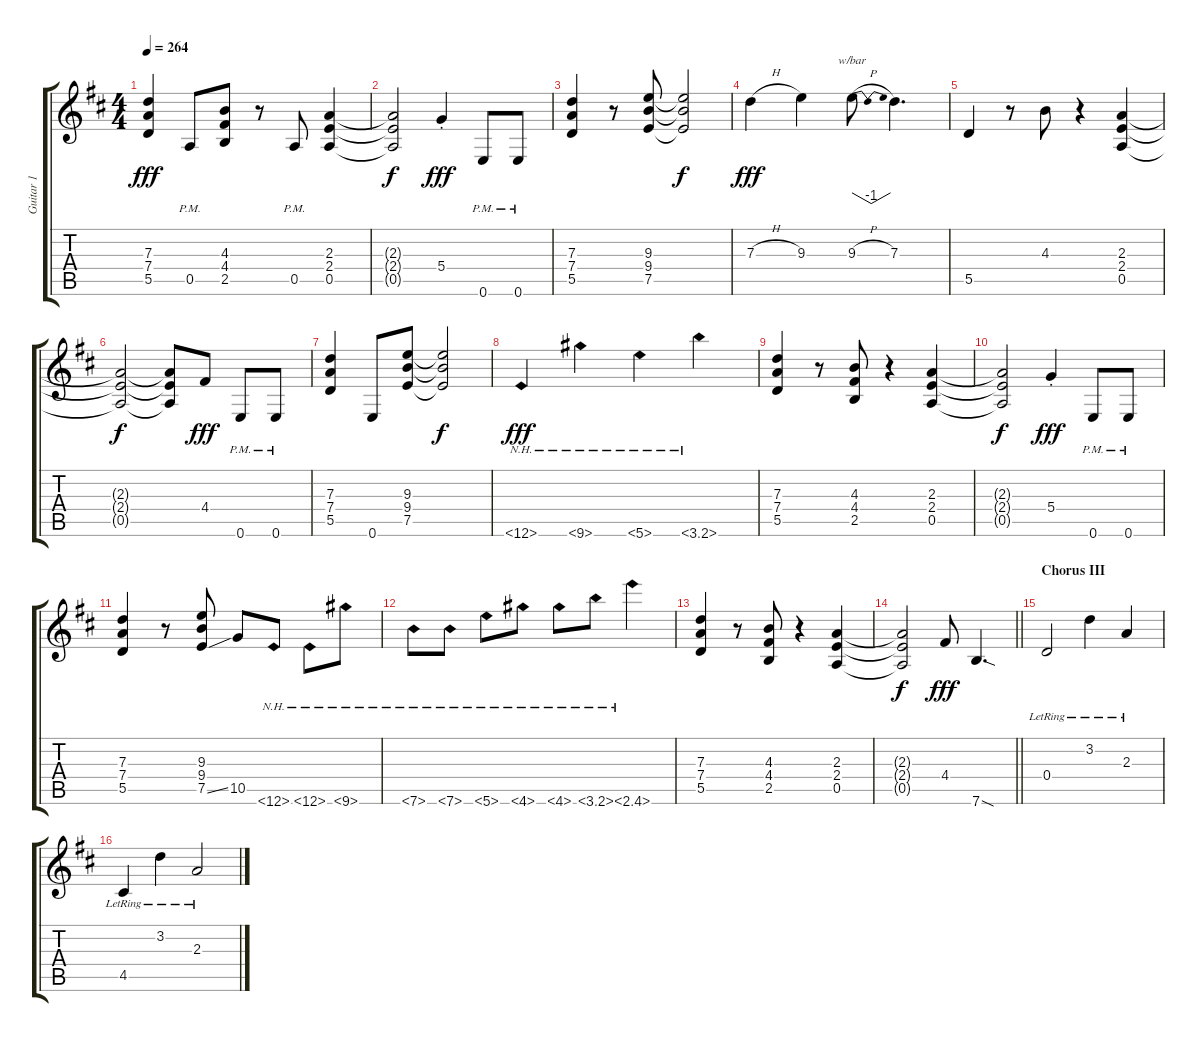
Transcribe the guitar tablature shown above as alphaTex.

\track ("Guitar 1" "Guitar 1") {instrument distortionguitar}
\staff {score tabs}
\tuning (E4 B3 G3 D3 A2 E2) {hide}
\ts (4 4)
\tempo 264
\clef g2
\ks d
(7.3 7.4 5.5).4{dy fff} 0.5{pm}.8 (4.3 4.4 2.5).8 r.8 0.5{pm}.8 (2.3 2.4 0.5).4 |
(2.3{t} 2.4{t} 0.5{t}).2{dy f} 5.4{st}.4{dy fff} 0.6{pm}.8 0.6{pm}.8 |
(7.3 7.4 5.5).4 r.8 (9.3 9.4 7.5).8 (9.3{t} 9.4{t} 7.5{t}).2{dy f} |
7.3{h}.4{dy fff} 9.3.4 9.3{h}.8{tbe (dip default 0 0 30 -4 60 0)} 7.3.4{d} |
5.5.4 r.8 4.3.8 r.4 (2.3 2.4 0.5).4 |
(2.3{t} 2.4{t} 0.5{t}).2{dy f} (2.3{t} 2.4{t} 0.5{t}).8 4.4.8{dy fff} 0.6{pm}.8 0.6{pm}.8 |
(7.3 7.4 5.5).4 0.6.8 (9.3 9.4 7.5).8 (9.3{t} 9.4{t} 7.5{t}).2{dy f} |
12.6{nh}.4{dy fff} 9.6{nh}.4 5.6{nh}.4 3.6{nh}.4 |
(7.3 7.4 5.5).4 r.8 (4.3 4.4 2.5).8 r.4 (2.3 2.4 0.5).4 |
(2.3{t} 2.4{t} 0.5{t}).2{dy f} 5.4{st}.4{dy fff} 0.6{pm}.8 0.6{pm}.8 |
(7.3 7.4 5.5).4 r.8 (9.3 9.4 7.5{ss}).8 10.5.8 12.6{nh}.8 12.6{nh}.8 9.6{nh}.8 |
7.6{nh}.8 7.6{nh}.8 5.6{nh}.8 4.6{nh}.8 4.6{nh}.8 3.6{nh}.8 2.6{nh}.4 |
(7.3 7.4 5.5).4 r.8 (4.3 4.4 2.5).8 r.4 (2.3 2.4 0.5).4 |
\barLineRight lightlight
(2.3{t} 2.4{t} 0.5{t}).2{dy f} 4.4.8{dy fff} 7.6{sod}.4{d} |
\section ("" "Chorus III")
0.4{lr}.2 3.2{lr}.4 2.3{lr}.4 |
4.5{lr}.4 3.2{lr}.4 2.3{lr}.2
